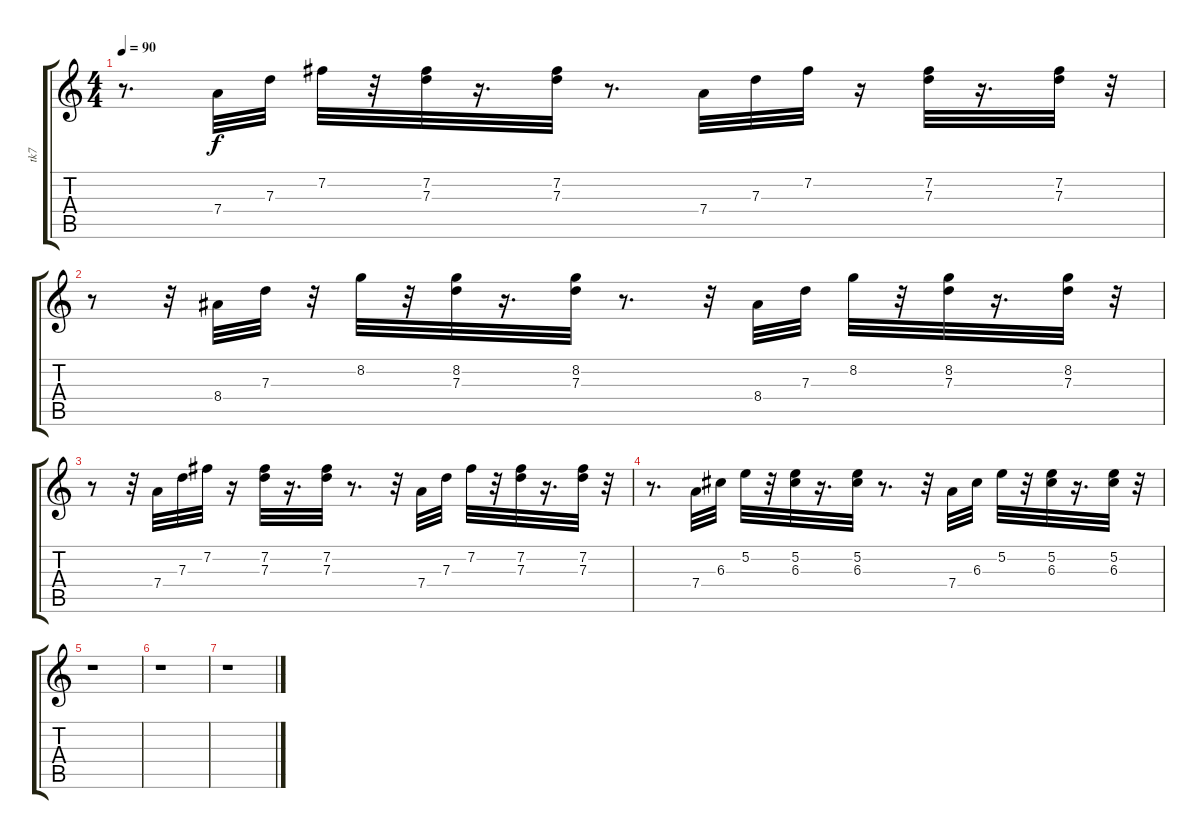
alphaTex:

\track ("tk7" "tk7") {instrument acousticguitarnylon}
\staff {score tabs}
\tuning (E4 B3 G3 D3 A2 E2) {hide}
\ts (4 4)
\tempo 90
\clef g2
\ks c
r.8{d dy f} 7.4.32 7.3.32 7.2.32 r.32 (7.2 7.3).32 r.16{d} (7.2 7.3).32 r.8{d} 7.4.32 7.3.32 7.2.32 r.16 (7.2 7.3).32 r.16{d} (7.2 7.3).32 r.32 |
r.8 r.32 8.4.32 7.3.32 r.32 8.2.32 r.32 (8.2 7.3).32 r.16{d} (8.2 7.3).32 r.8{d} r.32 8.4.32 7.3.32 8.2.32 r.32 (8.2 7.3).32 r.16{d} (8.2 7.3).32 r.32 |
r.8 r.32 7.4.32 7.3.32 7.2.32 r.16 (7.2 7.3).32 r.16{d} (7.2 7.3).32 r.8{d} r.32 7.4.32 7.3.32 7.2.32 r.32 (7.2 7.3).32 r.16{d} (7.2 7.3).32 r.32 |
r.8{d} 7.4.32 6.3.32 5.2.32 r.32 (5.2 6.3).32 r.16{d} (5.2 6.3).32 r.8{d} r.32 7.4.32 6.3.32 5.2.32 r.32 (5.2 6.3).32 r.16{d} (5.2 6.3).32 r.32 |
r.1 |
r.1 |
r.1
